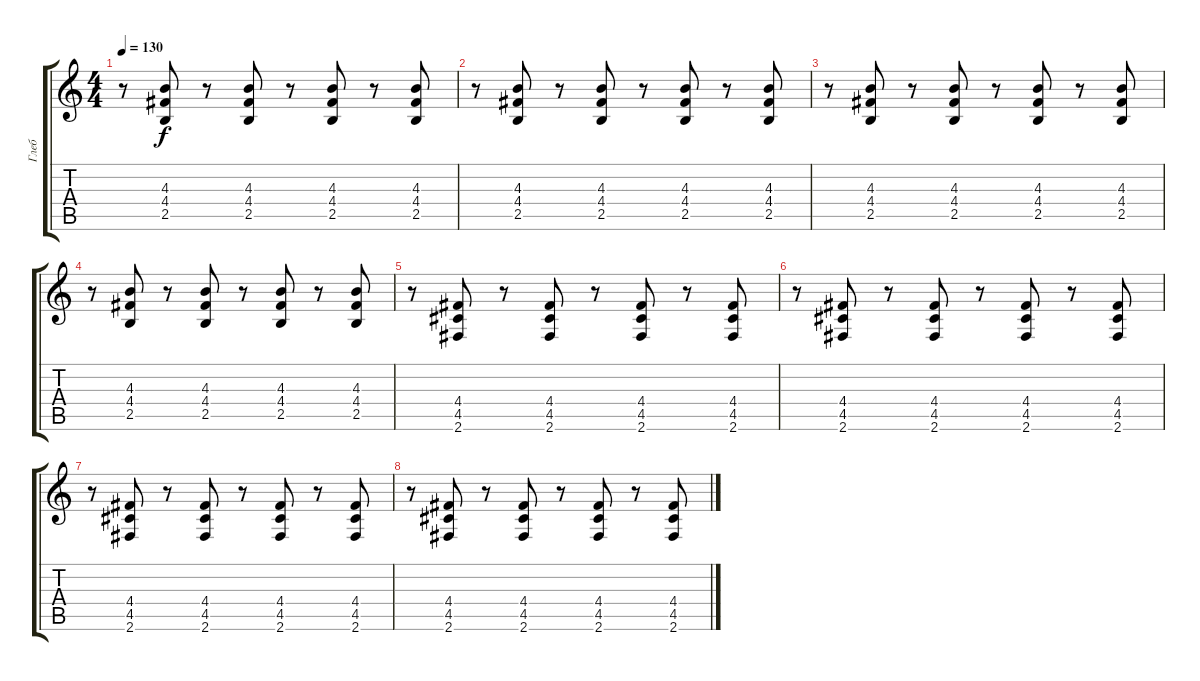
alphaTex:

\track ("Глеб" "Глеб") {instrument distortionguitar}
\staff {score tabs}
\tuning (E4 B3 G3 D3 A2 E2) {hide}
\ts (4 4)
\tempo 130
\clef g2
\ks c
r.8{dy f} (4.3 4.4 2.5).8 r.8 (4.3 4.4 2.5).8 r.8 (4.3 4.4 2.5).8 r.8 (4.3 4.4 2.5).8 |
r.8 (4.3 4.4 2.5).8 r.8 (4.3 4.4 2.5).8 r.8 (4.3 4.4 2.5).8 r.8 (4.3 4.4 2.5).8 |
r.8 (4.3 4.4 2.5).8 r.8 (4.3 4.4 2.5).8 r.8 (4.3 4.4 2.5).8 r.8 (4.3 4.4 2.5).8 |
r.8 (4.3 4.4 2.5).8 r.8 (4.3 4.4 2.5).8 r.8 (4.3 4.4 2.5).8 r.8 (4.3 4.4 2.5).8 |
r.8 (4.4 4.5 2.6).8 r.8 (4.4 4.5 2.6).8 r.8 (4.4 4.5 2.6).8 r.8 (4.4 4.5 2.6).8 |
r.8 (4.4 4.5 2.6).8 r.8 (4.4 4.5 2.6).8 r.8 (4.4 4.5 2.6).8 r.8 (4.4 4.5 2.6).8 |
r.8 (4.4 4.5 2.6).8 r.8 (4.4 4.5 2.6).8 r.8 (4.4 4.5 2.6).8 r.8 (4.4 4.5 2.6).8 |
r.8 (4.4 4.5 2.6).8 r.8 (4.4 4.5 2.6).8 r.8 (4.4 4.5 2.6).8 r.8 (4.4 4.5 2.6).8
